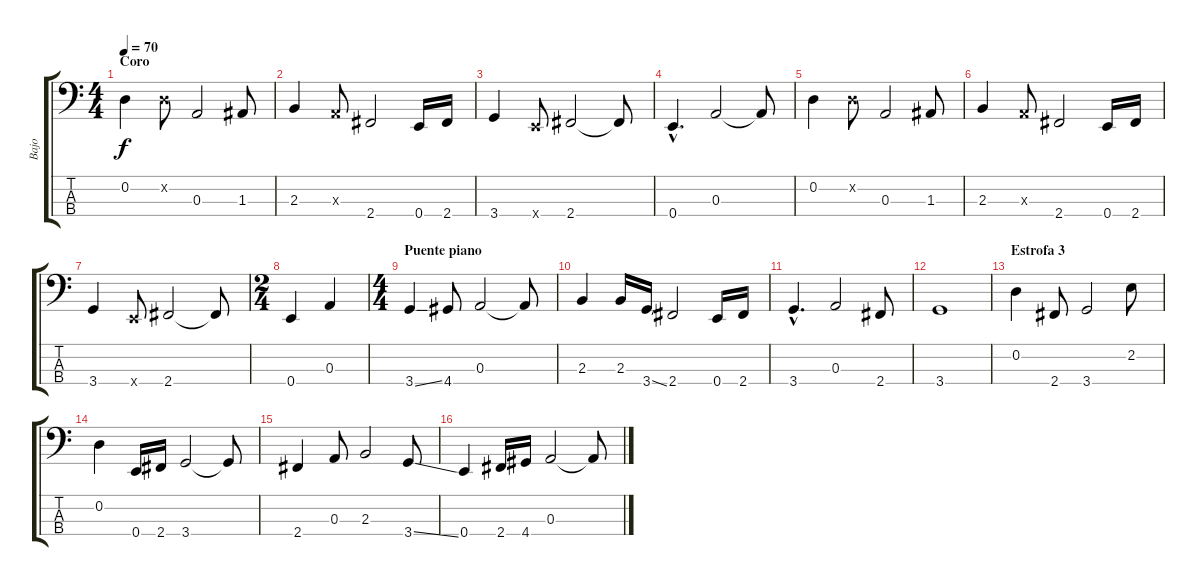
\track ("Bajo" "Bajo") {instrument electricbassfinger}
\staff {score tabs}
\tuning (G2 D2 A1 E1) {hide}
\ts (4 4)
\section ("" "Coro")
\tempo 70
\clef f4
\ks c
0.2.4{dy f} 0.2{x}.8 0.3.2 1.3.8 |
2.3.4 0.3{x}.8 2.4.2 0.4.16 2.4.16 |
3.4.4 0.4{x}.8 2.4.2 2.4{t}.8 |
0.4{hac}.4{d} 0.3.2 0.3{t}.8 |
0.2.4 0.2{x}.8 0.3.2 1.3.8 |
2.3.4 0.3{x}.8 2.4.2 0.4.16 2.4.16 |
3.4.4 0.4{x}.8 2.4.2 2.4{t}.8 |
\ts (2 4)
0.4.4 0.3.4 |
\ts (4 4)
\section ("" "Puente piano")
3.4{ss}.4 4.4.8 0.3.2 0.3{t}.8 |
2.3.4 2.3.16 3.4{ss}.16 2.4.2 0.4.16 2.4.16 |
3.4{hac}.4{d} 0.3.2 2.4.8 |
3.4.1 |
\section ("" "Estrofa 3")
0.2.4 2.4.8 3.4.2 2.2.8 |
0.2.4 0.4.16 2.4.16 3.4.2 3.4{t}.8 |
2.4.4 0.3.8 2.3.2 3.4{ss}.8 |
0.4.4 2.4.16 4.4.16 0.3.2 0.3{t}.8
